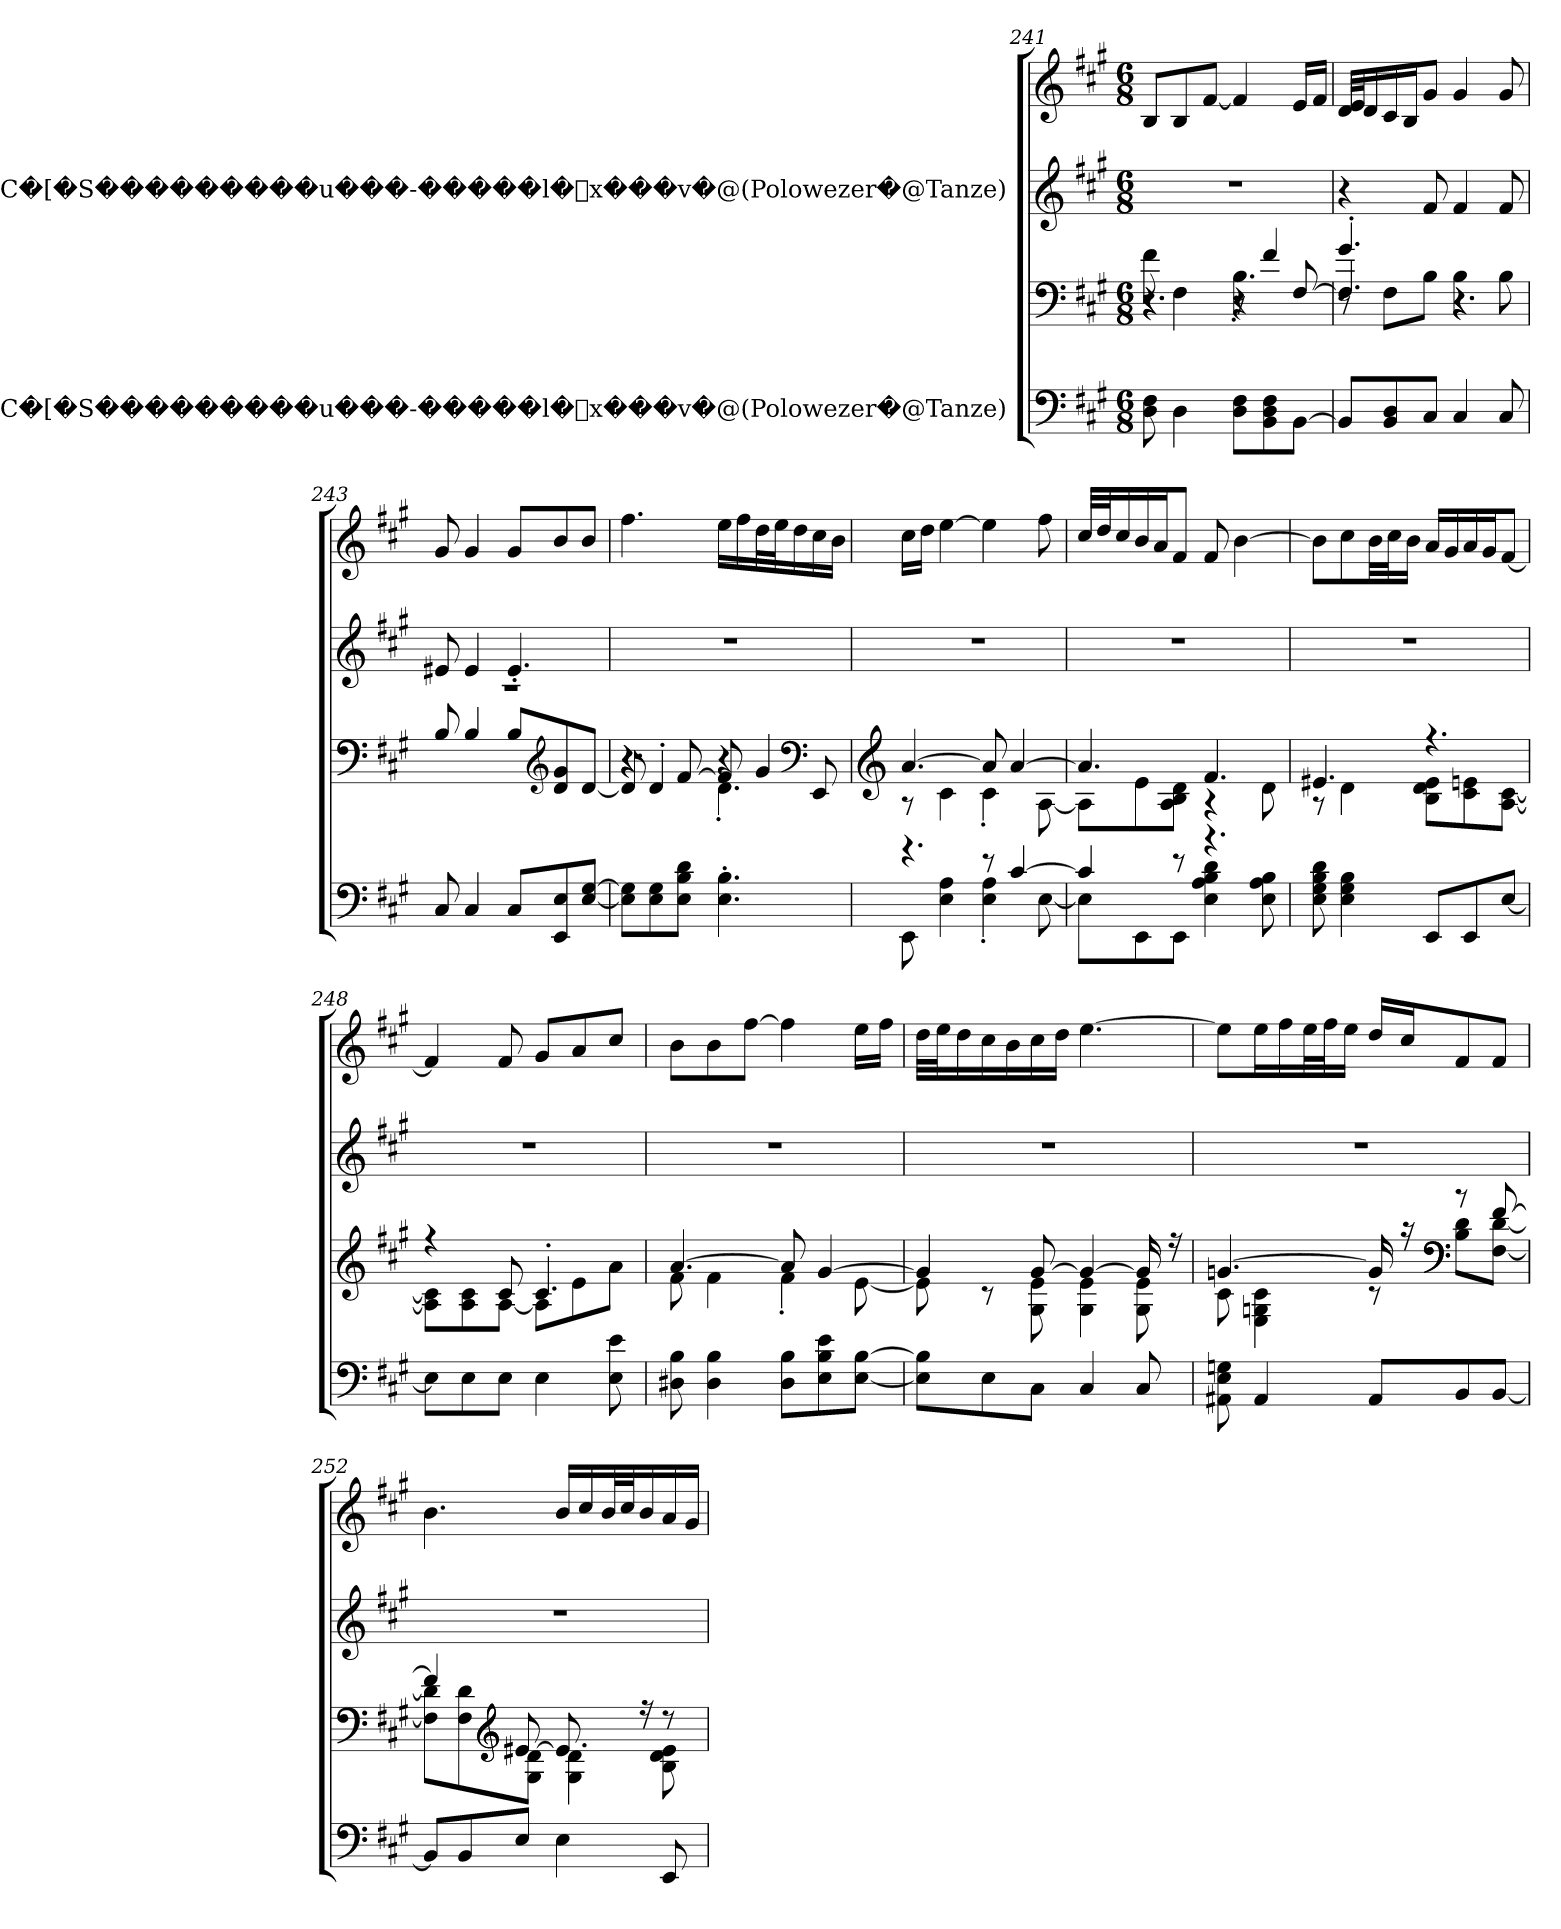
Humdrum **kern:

**kern	**kern	**kern	**kern
*part2	*part2	*part1	*part1
*staff4	*staff3	*staff2	*staff1
*I"钢琴, �C�[�S���������u���-�����l�ݗx���v�@(Polowezer�@Tanze)	*	*I"钢琴, �C�[�S���������u���-�����l�ݗx���v�@(Polowezer�@Tanze)	*
*clefF4	*clefF4	*clefG2	*clefG2
*k[f#c#g#]	*k[f#c#g#]	*k[f#c#g#]	*k[f#c#g#]
*M6/8	*M6/8	*M6/8	*M6/8
=241	=241	=241	=241
*	*^	*	*
*	*	*^	*	*
8D\ 8F#\	4.r	8f#\	4.r	2.r	8B/L
4D\	.	4F#\	.	.	8B/
.	.	.	.	.	[8f#/J
8D\ 8F#\L	8r	4.B'\	4r	.	4f#/]
8BB\ 8D\ 8F#\	4f#/	.	.	.	.
[8BB\J	.	.	[8F#/	.	16e/LL
.	.	.	.	.	16f#/JJ
=242	=242	=242	=242	=242	=242
8BB/L]	4.g#'/	8r	4.F#/]	4r	32d/LLL
.	.	.	.	.	32e/J
.	.	.	.	.	16d/
8BB/ 8D/	.	8F#\L	.	.	16c#/
.	.	.	.	.	16B/J
8C#/J	.	8B\J	.	8f#/	8g#/J
4C#/	4.r	4B\	4.r	4f#/	4g#/
8C#/	.	8B\	.	8f#/	8g#/
*	*	*v	*v	*	*
=243	=243	=243	=243	=243
8C#/	2.r	8B/	8e#X/	8g#/
4C#/	.	4B/	4e#/	4g#/
8C#/L	.	8B/L	4.e#'/	8g#/L
*	*clefG2	*	*	*
8EE/ 8E/	.	8d/ 8g#/	.	8b/
[8E/ [8G#/J	.	[8d/J	.	8b/J
!!LO:LB:g=z
=244	=244	=244	=244	=244
*	*	*^	*	*
8E\] 8G#\]L	4r	4.r	8d/]	2.r	4.ff#\
8E\ 8G#\	.	.	4d'/	.	.
8E\ 8B\ 8d\J	[8f#/	.	.	.	.
4.E\' 4.B\'	8f#/]	4.d'\	4r	.	16ee\LL
.	.	.	.	.	16ff#\
.	4g#/	.	.	.	32dd\L
.	.	.	.	.	32ee\J
.	.	.	.	.	16dd\
*	*clefF4	*	*	*	*
.	.	.	8EE/	.	16cc#\
.	.	.	.	.	16b\JJ
*	*v	*v	*v	*	*
=245	=245	=245	=245
*	*clefG2	*	*
*^	*^	*	*
4.r	8EE\	[4.a/	8r	2.r	16cc#\LL
.	.	.	.	.	16dd\JJ
.	4E\ 4A\	.	4c#\	.	[4ee\
8r	4E\' 4A\'	8a/]	4c#'\	.	4ee\]
[4c#/	.	[4a/	.	.	.
.	[8E\	.	[8A\	.	8ff#\
=246	=246	=246	=246	=246	=246
4c#/]	8E\L]	4.a/]	8A\L]	2.r	32cc#/LLL
.	.	.	.	.	32dd/J
.	.	.	.	.	16cc#/
.	8EE\	.	8e\	.	16b/
.	.	.	.	.	16a/J
8r	8EE\J	.	8A\ 8B\ 8d\J	.	8f#/J
4.r	4E\ 4A\ 4B\ 4d\	4.f#/	4r	.	8f#/
.	.	.	.	.	[4b\
.	8E\ 8A\ 8B\	.	8d\	.	.
*v	*v	*	*	*	*
!!LO:LB:g=z
=247	=247	=247	=247	=247
8E\ 8G#\ 8B\ 8d\	4.e#X/	8r	2.r	8b\L]
4E\ 4G#\ 4B\	.	4d\	.	8cc#\
.	.	.	.	32b\LL
.	.	.	.	32cc#\J
.	.	.	.	16b\JJ
8EE/L	4.r	8B\ 8d\ 8e#\L	.	16a/LL
.	.	.	.	16g#/
8EE/	.	8c#\ 8en\	.	16a/
.	.	.	.	16g#/J
[8E/J	.	[8A\ [8c#\J	.	[8f#/J
=248	=248	=248	=248	=248
8E\L]	4r	8A\] 8c#\]L	2.r	4f#/]
8E\	.	8A\ 8c#\	.	.
8E\J	8c#/	[8A\J	.	8f#/
4E\	4.c#'/	8A\L]	.	8g#/L
.	.	8e\	.	8a/
8E\ 8e\	.	8a\J	.	8cc#/J
=249	=249	=249	=249	=249
8D#X\ 8B\	[4.a/	8f#\	2.r	8b\L
4D#\ 4B\	.	4f#\	.	8b\
.	.	.	.	[8ff#\J
8D#\ 8B\L	8a/]	4f#'\	.	4ff#\]
8E\ 8B\ 8e\	[4g#/	.	.	.
[8E\ [8B\J	.	[8e\	.	16ee\LL
.	.	.	.	16ff#\JJ
=250	=250	=250	=250	=250
8E\] 8B\]L	4g#/]	8e\]	2.r	32dd\LLL
.	.	.	.	32ee\J
.	.	.	.	16dd\
8E\	.	8r	.	16cc#\
.	.	.	.	16b\
8C#\J	[8g#/	8G#\ 8e\	.	16cc#\
.	.	.	.	16dd\JJ
4C#/	4g#/_	4G#\ 4e\	.	[4.ee\
8C#/	16g#/]	8G#\ 8e\	.	.
.	16r	.	.	.
!!LO:PB:g=z
=251	=251	=251	=251	=251
8AA#X\ 8E\ 8Gn\	[4.gn/	8c#\	2.r	8ee\L]
4AA#/	.	4E\ 4Gn\ 4c#\	.	16ee\L
.	.	.	.	16ff#\
.	.	.	.	32ee\L
.	.	.	.	32ff#\J
.	.	.	.	16ee\JJ
8AA#/L	16g/]	8r	.	16dd/LL
.	16r	.	.	16cc#/J
*	*clefF4	*	*	*
8BB/	8r	8B\ 8d\L	.	8f#/
[8BB/J	[8f#/	[8F#\ [8d\J	.	8f#/J
=252	=252	=252	=252	=252
8BB/L]	4f#/]	8F#\] 8d\]L	2.r	4.b\
8BB/	.	8F#\ 8d\	.	.
*	*clefG2	*	*	*
8E/J	[8e#X/	8G#\ 8d\J	.	.
4E\	8.e#/]	4G#\ 4d\	.	16b/LL
.	.	.	.	16cc#/
.	.	.	.	32b/L
.	.	.	.	32cc#/J
.	16r	.	.	16b/
8EE/	8r	8B\ 8d\ 8e#\	.	16a/
.	.	.	.	16g#/JJ
*	*v	*v	*	*
=	=	=	=
*-	*-	*-	*-
